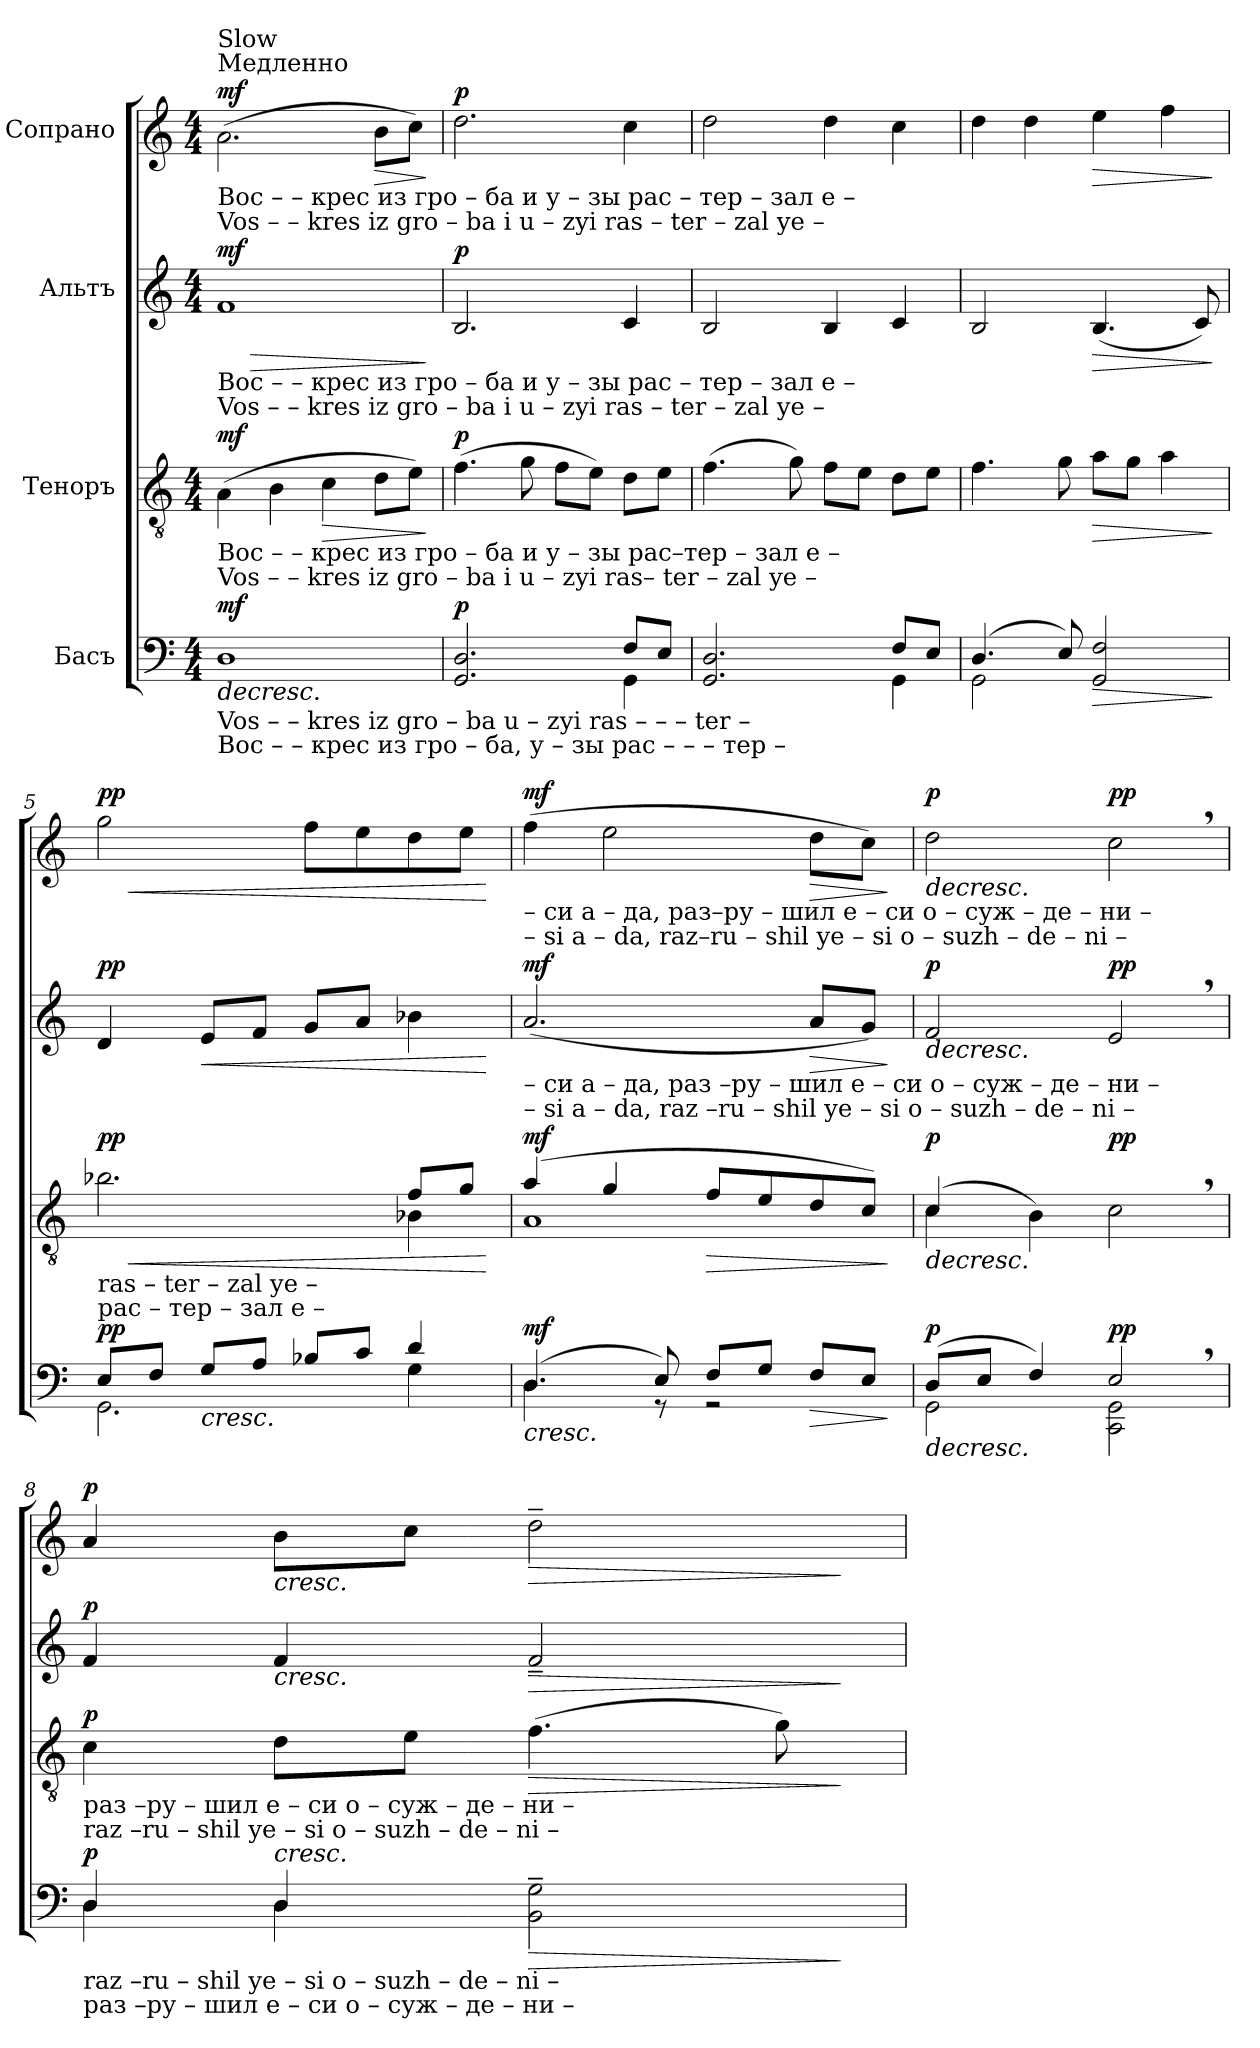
**kern	**dynam	**kern	**dynam	**kern	**dynam	**kern	**dynam
*part4	*part4	*part3	*part3	*part2	*part2	*part1	*part1
*staff4	*staff4	*staff3	*staff3	*staff2	*staff2	*staff1	*staff1
*I"Басъ	*	*I"Теноръ	*	*I"Альтъ	*	*I"Сопрано	*
*clefF4	*	*clefGv2	*	*clefG2	*	*clefG2	*
*k[]	*	*k[]	*	*k[]	*	*k[]	*
*M4/4	*	*M4/4	*	*M4/4	*	*M4/4	*
*MM40	*	*MM40	*	*MM40	*	*MM40	*
=1	=1	=1	=1	=1	=1	=1	=1
!	!	!	!	!	!	!LO:TX:a:t=Медленно	!
!	!	!	!	!	!	!LO:TX:a:t=Slow	!
!	!	!	!	!	!	!LO:TX:b:t=Вос       –       –       крес                  из          гро    –     ба       и          у – зы     рас – тер   –  зал                       е  –	!
!	!	!	!	!	!	!LO:TX:b:t=Vos       –       –        kres                   iz          gro     –     ba        i          u – zyi      ras – ter    –   zal                      ye –	!
!	!	!	!	!LO:TX:b:t=Вос      –       –       крес                   из          гро     –    ба       и            у        –     зы                      рас  –  тер  –  зал        е  –	!	!	!
!	!	!	!	!LO:TX:b:t=Vos      –       –        kres                    iz           gro     –     ba       i             u       –     zyi                       ras  –   ter  –   zal       ye –	!	!	!
!	!	!LO:TX:b:t=Вос      –       –       крес                   из         гро     –     ба       и           у  –  зы   рас–тер   –  зал                                        е  –	!	!	!	!	!
!	!	!LO:TX:b:t=Vos      –       –        kres                   iz           gro     –     ba        i            u  –  zyi  ras– ter   –   zal                                        ye –	!	!	!	!	!
!LO:TX:b:t=Vos      –       –        kres                    iz            gro           –         ba          u      –      zyi                       ras       –        –        –       ter  –	!	!	!	!	!	!	!
!LO:TX:b:t=Вос      –       –       крес                   из           гро          –          ба,         у     –       зы                       рас       –        –        –      тер  –	!	!	!	!	!	!	!
!	!LO:HP:b	!	!	!	!LO:HP:b	!	!
!	!LO:DY:n=1:a	!	!LO:DY:a	!	!LO:DY:n=1:a	!	!LO:DY:a
1D	> mf	(4A\	mf	1f	> mf	(2.a\	mf
.	.	4B\	.	.	.	.	.
!	!	!	!LO:HP:b	!	!	!	!
.	.	4c\	>	.	.	.	.
!	!	!	!	!	!	!	!LO:HP:b
.	.	8d\L	.	.	.	8b\L	>
.	.	8e\J)	.	.	.	8cc\J)	.
.	.	.	]	.	]	.	]
=2	=2	=2	=2	=2	=2	=2	=2
*^	*	*	*	*	*	*	*
!	!	!LO:DY:a	!	!LO:DY:a	!	!LO:DY:a	!	!LO:DY:a
2.GG/ 2.D/	2ryy	p	(4.f\	p	2.B/	p	2.dd\	p
.	.	.	8g\	.	.	.	.	.
.	4ryy	.	8f\L	.	.	.	.	.
.	.	.	8e\J)	.	.	.	.	.
8F/L	4GG\	.	8d\L	.	4c/	.	4cc\	.
8E/J	.	.	8e\J	.	.	.	.	.
=3	=3	=3	=3	=3	=3	=3	=3	=3
2.GG/ 2.D/	4ryy	.	(4.f\	.	2B/	.	2dd\	.
.	4ryy	.	.	.	.	.	.	.
.	.	.	8g\)	.	.	.	.	.
.	4ryy	.	8f\L	.	4B/	.	4dd\	.
.	.	.	8e\J	.	.	.	.	.
8F/L	4GG\	.	8d\L	.	4c/	.	4cc\	.
8E/J	.	.	8e\J	.	.	.	.	.
=4	=4	=4	=4	=4	=4	=4	=4	=4
(4.D/	2GG\	.	4.f\	.	2B/	.	4dd\	.
.	.	.	.	.	.	.	4dd\	.
8E/)	.	.	8g\	.	.	.	.	.
!	!	!LO:HP:b	!	!LO:HP:b	!	!LO:HP:b	!	!LO:HP:b
2GG/ 2F/	2ryy	>	8a\L	>	(4.B/	>	4ee\	>
.	.	.	8g\J	.	.	.	.	.
.	.	.	4a\	.	.	.	4ff\	.
.	.	.	.	.	8c/)	.	.	.
*v	*v	*	*	*	*	*	*	*
.	]	.	]	.	]	.	]
=5	=5	=5	=5	=5	=5	=5	=5
*^	*	*	*	*	*	*	*
!LO:TX:a:t=рас    –  тер  –  зал      е  –	!	!	!	!	!	!	!	!
!LO:TX:a:t=ras     –  ter   –  zal       ye –	!	!	!	!	!	!	!	!
!	!	!LO:DY:a	!	!LO:HP:b	!	!	!	!LO:HP:b
*	*	*	*^	*	*	*	*	*
!	!	!	!	!	!LO:DY:n=1:a	!	!LO:DY:a	!	!LO:DY:n=1:a
8E/L	2.GG\	pp	2.b-X\	4ryy	< pp	4d/	pp	2gg\	< pp
8F/J	.	.	.	.	.	.	.	.	.
!	!	!LO:HP:b	!	!	!	!	!LO:HP:b	!	!
8G/L	.	<	.	4ryy	.	8e/L	<	.	.
8A/J	.	.	.	.	.	8f/J	.	.	.
8B-X/L	.	.	.	4ryy	.	8g/L	.	8ff\L	.
8c/J	.	.	.	.	.	8a/J	.	8ee\	.
4d/	4G\	.	8f/L	4B-X\	.	4b-X\	.	8dd\	.
.	.	.	8g/J	.	.	.	.	8ee\J	.
*v	*v	*	*	*	*	*	*	*	*
*	*	*v	*v	*	*	*	*	*
.	]	.	[	.	[	.	[
!!LO:LB:g=z
=6	=6	=6	=6	=6	=6	=6	=6
!	!	!	!	!	!	!LO:TX:b:t=– си                                              а       –       да,                раз–ру  – шил            е         –        си                    о         –         суж  –  де   –   ни –	!
!	!	!	!	!	!	!LO:TX:b:t=–  si                                               a       –      da,                 raz–ru   – shil             ye       –        si                      o        –         suzh –  de   –    ni  –	!
!	!	!	!	!LO:TX:b:t=– си                                               а       –       да,               раз –ру – шил             е        –        си      о    –    суж     –     де           –           ни –	!	!	!
!	!	!	!	!LO:TX:b:t=– si                                                a        –      da,                raz –ru  – shil              ye      –        si       o     –   suzh    –     de           –           ni  –	!	!	!
!LO:TX:a:t=–  зал                е  –      си        а      –      да,	!	!	!	!	!	!	!
!LO:TX:b:t=–   zal	!	!	!	!	!	!	!
!LO:TX:a:t=–   zal               ye –       si         a      –      da,	!	!	!	!	!	!	!
!LO:TX:b:t=–  зал	!	!	!	!	!	!	!
!	!LO:HP:b	!	!	!	!	!	!
*^	*	*^	*	*	*	*	*
!	!	!LO:DY:n=1:a	!	!	!LO:DY:a	!	!LO:DY:a	!	!LO:DY:a
(4.D/	4.D\	< mf	(4a/	1A	mf	(2.a/	mf	(4ff\	mf
.	.	.	4g/	.	.	.	.	2ee\	.
8E/)	8r	.	.	.	.	.	.	.	.
!	!	!	!	!	!LO:HP:b	!	!	!	!
8F/L	2r	.	8f/L	.	>	.	.	.	.
8G/J	.	.	8e/	.	.	.	.	.	.
!	!	!LO:HP:b	!	!	!	!	!LO:HP:b	!	!LO:HP:b
8F/L	.	>	8d/	.	.	8a/L	>	8dd\L	>
8E/J	.	.	8c/J)	.	.	8g/J)	.	8cc\J)	.
*v	*v	*	*	*	*	*	*	*	*
*	*	*v	*v	*	*	*	*	*
.	[ ]	.	]	.	]	.	]
=7	=7	=7	=7	=7	=7	=7	=7
!LO:TX:b:t=a       –      da,	!	!	!	!	!	!	!
!LO:TX:b:t=а       –      да,	!	!	!	!	!	!	!
!	!LO:HP:b	!	!LO:HP:b	!	!LO:HP:b	!	!LO:HP:b
*^	*	*^	*	*	*	*	*
!	!	!LO:DY:n=1:a	!	!	!LO:DY:n=1:a	!	!LO:DY:n=1:a	!	!LO:DY:n=1:a
(8D/L	2GG\	> p	(4c/	4c\	> p	2f/	> p	2dd\	> p
8E/J	.	.	.	.	.	.	.	.	.
4F/)	.	.	4B\)	4ryy	.	.	.	.	.
!	!	!LO:DY:n=2:a	!	!	!LO:DY:n=2:a	!	!LO:DY:n=2:a	!	!LO:DY:n=2:a
2E,/	2CC\ 2GG\	pp	2c,\	2ryy	pp	2e,/	pp	2cc,\	pp
*v	*v	*	*	*	*	*	*	*	*
*	*	*v	*v	*	*	*	*	*
.	[	.	]	.	]	.	]
=8	=8	=8	=8	=8	=8	=8	=8
*^	*	*	*	*	*	*	*
!	!	!	!LO:TX:b:t=раз –ру – шил             е          –       си      о    –    суж     –      де            –          ни –	!	!	!	!	!
!	!	!	!LO:TX:b:t=raz –ru  – shil               ye        –       si       o    –   suzh     –     de             –          ni  –	!	!	!	!	!
!LO:TX:b:t=raz –ru   – shil             ye  –  si        o         –       suzh     –      de           –            ni  –	!	!	!	!	!	!	!	!
!LO:TX:b:t=раз –ру  – шил            е   –  си       о         –        суж      –      де          –            ни –	!	!	!	!	!	!	!	!
!	!	!LO:DY:a	!	!LO:DY:a	!	!LO:DY:a	!	!LO:DY:a
4D/	4D\	p	4c\	p	4f/	p	4a/	p
!	!	!	!	!LO:HP:b	!	!LO:HP:b	!	!LO:HP:b
4D/	4D\	.	8d\L	<	4f/	<	8b\L	<
.	.	.	8e\J	.	.	.	8cc\J	.
!	!	!LO:HP:b	!	!LO:HP:b	!	!LO:HP:b	!	!LO:HP:b
2BB\~ 2G\~	2ryy	>	(4.f\	>	2f~/	>	2dd~\	>
.	.	.	8g\)	.	.	.	.	.
*v	*v	*	*	*	*	*	*	*
.	] ]	.	[ ]	.	[ ]	.	[ ]
=	=	=	=	=	=	=	=
*-	*-	*-	*-	*-	*-	*-	*-
